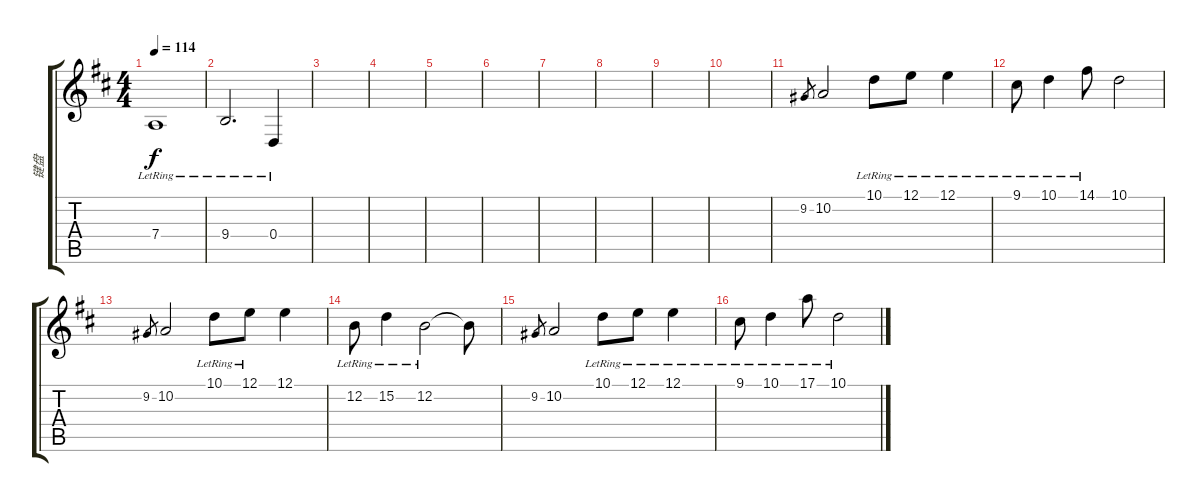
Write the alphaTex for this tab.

\track ("键盘" "键盘") {instrument baritonesax}
\staff {score tabs}
\tuning (E4 B3 G3 D3 A2 E2) {hide}
\ts (4 4)
\tempo 114
\clef g2
\ks d
7.4{lr}.1{dy f} |
9.4{lr}.2{d} 0.4{lr}.4 |
|
|
|
|
|
|
|
|
9.2.8{gr} 10.2.2{volume 16} 10.1{lr}.8 12.1{lr}.8 12.1{lr}.4 |
9.1{lr}.8 10.1{lr}.4 14.1{lr}.8 10.1.2 |
9.2.8{gr} 10.2.2 10.1{lr}.8 12.1{lr}.8 12.1.4 |
12.2{lr}.8 15.2{lr}.4 12.2{lr}.2 12.2{t}.8 |
9.2.8{gr} 10.2.2 10.1{lr}.8 12.1{lr}.8 12.1{lr}.4 |
9.1{lr}.8 10.1{lr}.4 17.1{lr}.8 10.1{lr}.2
